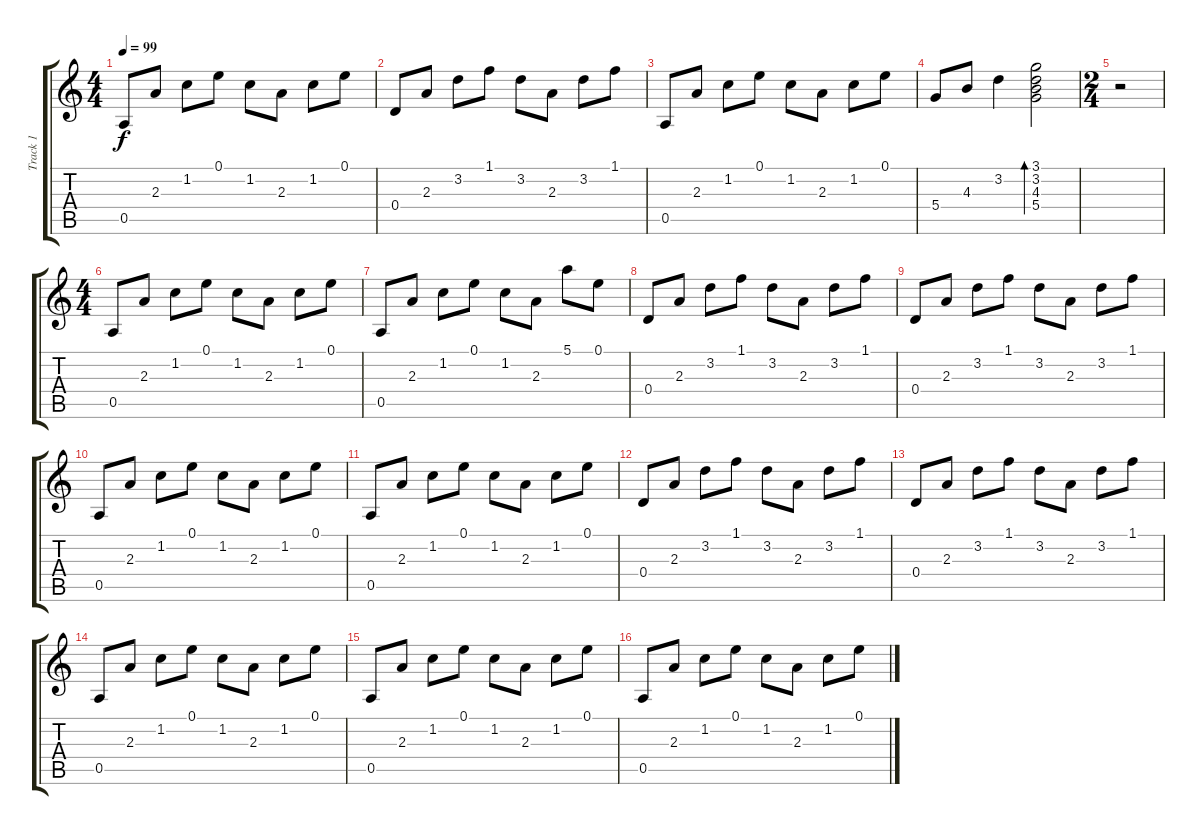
\track ("Track 1" "Track 1") {instrument acousticguitarsteel}
\staff {score tabs}
\tuning (E4 B3 G3 D3 A2 E2) {hide}
\ts (4 4)
\tempo 99
\clef g2
\ks c
0.5.8{dy f} 2.3.8 1.2.8 0.1.8 1.2.8 2.3.8 1.2.8 0.1.8 |
0.4.8 2.3.8 3.2.8 1.1.8 3.2.8 2.3.8 3.2.8 1.1.8 |
0.5.8 2.3.8 1.2.8 0.1.8 1.2.8 2.3.8 1.2.8 0.1.8 |
5.4.8 4.3.8 3.2.4 (3.1 3.2 4.3 5.4).2{bd 240} |
\ts (2 4)
r.2 |
\ts (4 4)
0.5.8 2.3.8 1.2.8 0.1.8 1.2.8 2.3.8 1.2.8 0.1.8 |
0.5.8 2.3.8 1.2.8 0.1.8 1.2.8 2.3.8 5.1.8 0.1.8 |
0.4.8 2.3.8 3.2.8 1.1.8 3.2.8 2.3.8 3.2.8 1.1.8 |
0.4.8 2.3.8 3.2.8 1.1.8 3.2.8 2.3.8 3.2.8 1.1.8 |
0.5.8 2.3.8 1.2.8 0.1.8 1.2.8 2.3.8 1.2.8 0.1.8 |
0.5.8 2.3.8 1.2.8 0.1.8 1.2.8 2.3.8 1.2.8 0.1.8 |
0.4.8 2.3.8 3.2.8 1.1.8 3.2.8 2.3.8 3.2.8 1.1.8 |
0.4.8 2.3.8 3.2.8 1.1.8 3.2.8 2.3.8 3.2.8 1.1.8 |
0.5.8 2.3.8 1.2.8 0.1.8 1.2.8 2.3.8 1.2.8 0.1.8 |
0.5.8 2.3.8 1.2.8 0.1.8 1.2.8 2.3.8 1.2.8 0.1.8 |
0.5.8 2.3.8 1.2.8 0.1.8 1.2.8 2.3.8 1.2.8 0.1.8
